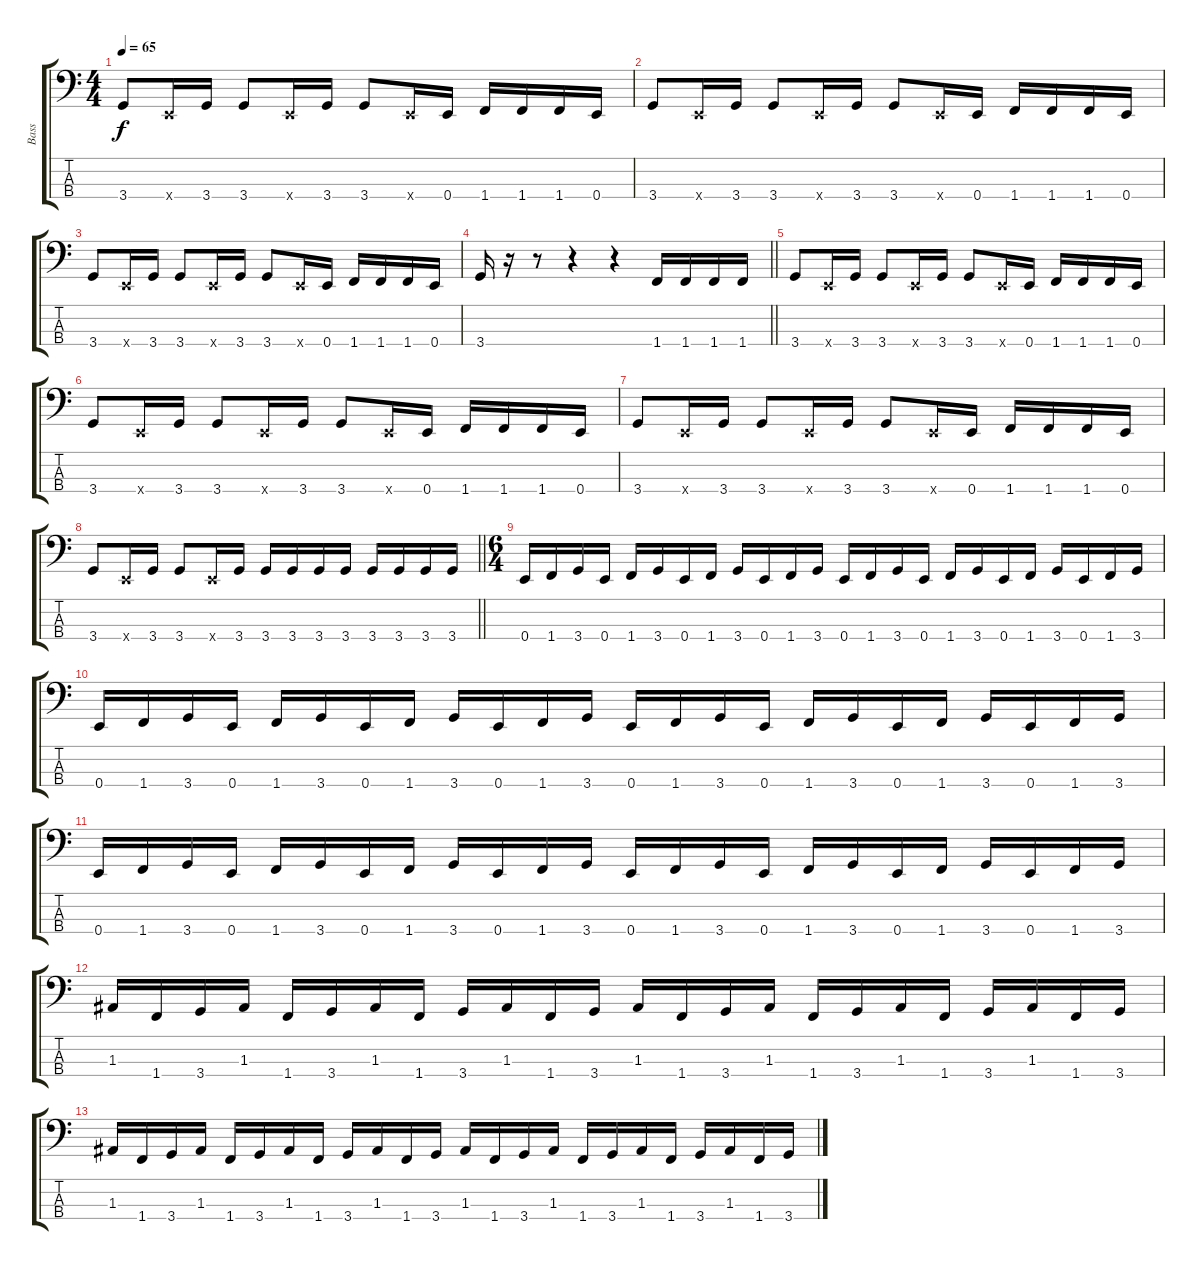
\track ("Bass" "Bass") {instrument electricbassfinger}
\staff {score tabs}
\tuning (G2 D2 A1 E1) {hide}
\ts (4 4)
\tempo 65
\clef f4
\ks c
3.4.8{dy f} 0.4{x}.16 3.4.16 3.4.8 0.4{x}.16 3.4.16 3.4.8 0.4{x}.16 0.4.16 1.4.16 1.4.16 1.4.16 0.4.16 |
3.4.8 0.4{x}.16 3.4.16 3.4.8 0.4{x}.16 3.4.16 3.4.8 0.4{x}.16 0.4.16 1.4.16 1.4.16 1.4.16 0.4.16 |
3.4.8 0.4{x}.16 3.4.16 3.4.8 0.4{x}.16 3.4.16 3.4.8 0.4{x}.16 0.4.16 1.4.16 1.4.16 1.4.16 0.4.16 |
\barLineRight lightlight
3.4.16 r.16 r.8 r.4 r.4 1.4.16 1.4.16 1.4.16 1.4.16 |
3.4.8 0.4{x}.16 3.4.16 3.4.8 0.4{x}.16 3.4.16 3.4.8 0.4{x}.16 0.4.16 1.4.16 1.4.16 1.4.16 0.4.16 |
3.4.8 0.4{x}.16 3.4.16 3.4.8 0.4{x}.16 3.4.16 3.4.8 0.4{x}.16 0.4.16 1.4.16 1.4.16 1.4.16 0.4.16 |
3.4.8 0.4{x}.16 3.4.16 3.4.8 0.4{x}.16 3.4.16 3.4.8 0.4{x}.16 0.4.16 1.4.16 1.4.16 1.4.16 0.4.16 |
\barLineRight lightlight
3.4.8 0.4{x}.16 3.4.16 3.4.8 0.4{x}.16 3.4.16 3.4.16 3.4.16 3.4.16 3.4.16 3.4.16 3.4.16 3.4.16 3.4.16 |
\ts (6 4)
0.4.16 1.4.16 3.4.16 0.4.16 1.4.16 3.4.16 0.4.16 1.4.16 3.4.16 0.4.16 1.4.16 3.4.16 0.4.16 1.4.16 3.4.16 0.4.16 1.4.16 3.4.16 0.4.16 1.4.16 3.4.16 0.4.16 1.4.16 3.4.16 |
0.4.16 1.4.16 3.4.16 0.4.16 1.4.16 3.4.16 0.4.16 1.4.16 3.4.16 0.4.16 1.4.16 3.4.16 0.4.16 1.4.16 3.4.16 0.4.16 1.4.16 3.4.16 0.4.16 1.4.16 3.4.16 0.4.16 1.4.16 3.4.16 |
0.4.16 1.4.16 3.4.16 0.4.16 1.4.16 3.4.16 0.4.16 1.4.16 3.4.16 0.4.16 1.4.16 3.4.16 0.4.16 1.4.16 3.4.16 0.4.16 1.4.16 3.4.16 0.4.16 1.4.16 3.4.16 0.4.16 1.4.16 3.4.16 |
1.3.16 1.4.16 3.4.16 1.3.16 1.4.16 3.4.16 1.3.16 1.4.16 3.4.16 1.3.16 1.4.16 3.4.16 1.3.16 1.4.16 3.4.16 1.3.16 1.4.16 3.4.16 1.3.16 1.4.16 3.4.16 1.3.16 1.4.16 3.4.16 |
1.3.16 1.4.16 3.4.16 1.3.16 1.4.16 3.4.16 1.3.16 1.4.16 3.4.16 1.3.16 1.4.16 3.4.16 1.3.16 1.4.16 3.4.16 1.3.16 1.4.16 3.4.16 1.3.16 1.4.16 3.4.16 1.3.16 1.4.16 3.4.16
